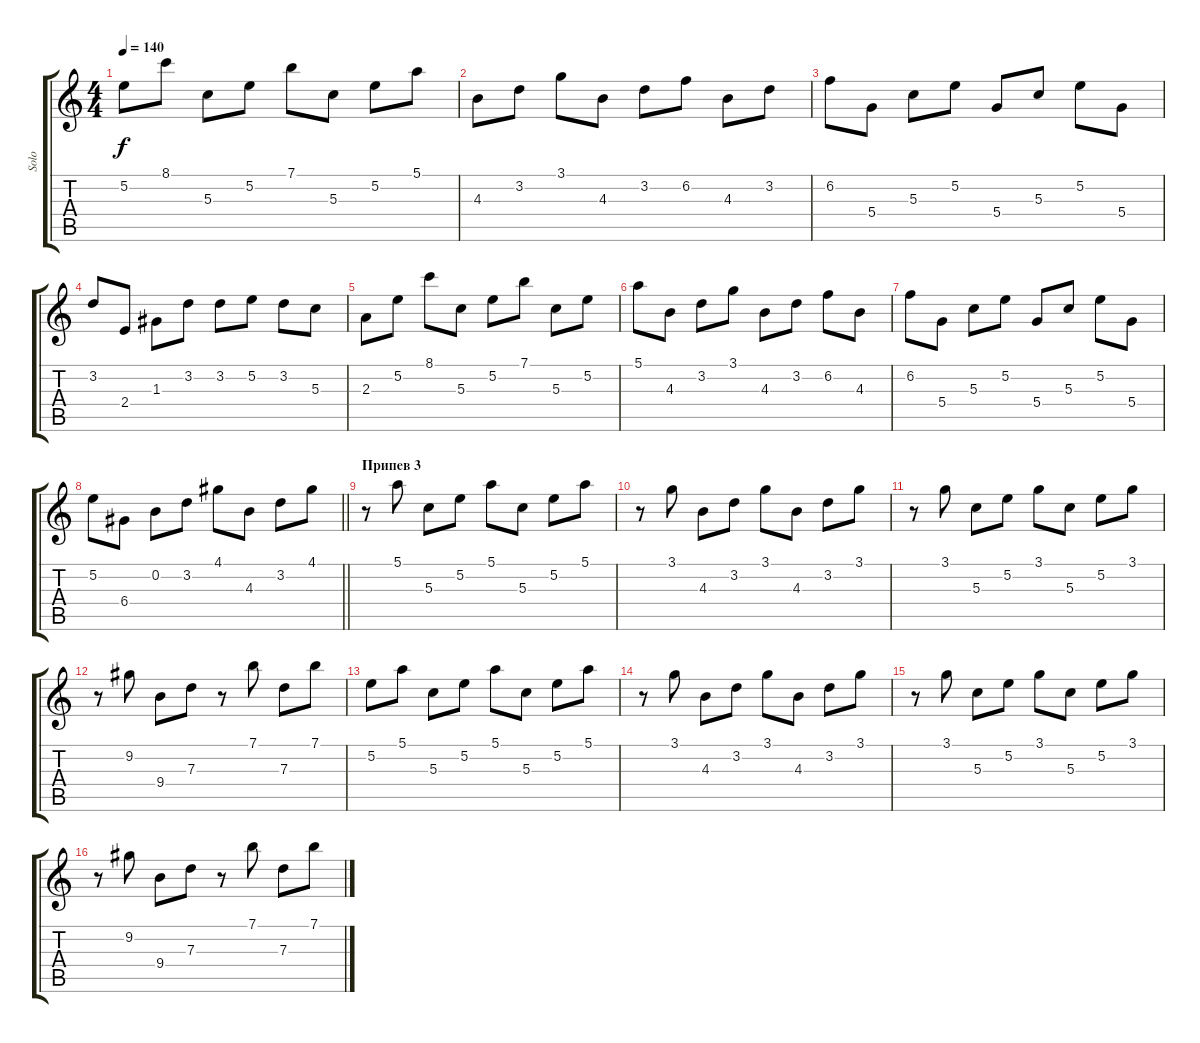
\track ("Solo" "Solo") {instrument electricguitarclean}
\staff {score tabs}
\tuning (E4 B3 G3 D3 A2 E2) {hide}
\ts (4 4)
\tempo 140
\clef g2
\ks c
5.2.8{dy f} 8.1.8 5.3.8 5.2.8 7.1.8 5.3.8 5.2.8 5.1.8 |
4.3.8 3.2.8 3.1.8 4.3.8 3.2.8 6.2.8 4.3.8 3.2.8 |
6.2.8 5.4.8 5.3.8 5.2.8 5.4.8 5.3.8 5.2.8 5.4.8 |
3.2.8 2.4.8 1.3.8 3.2.8 3.2.8 5.2.8 3.2.8 5.3.8 |
2.3.8 5.2.8 8.1.8 5.3.8 5.2.8 7.1.8 5.3.8 5.2.8 |
5.1.8 4.3.8 3.2.8 3.1.8 4.3.8 3.2.8 6.2.8 4.3.8 |
6.2.8 5.4.8 5.3.8 5.2.8 5.4.8 5.3.8 5.2.8 5.4.8 |
\barLineRight lightlight
5.2.8 6.4.8 0.2.8 3.2.8 4.1.8 4.3.8 3.2.8 4.1.8 |
\section ("" "Припев 3")
r.8{volume 10} 5.1.8 5.3.8 5.2.8 5.1.8 5.3.8 5.2.8 5.1.8 |
r.8 3.1.8 4.3.8 3.2.8 3.1.8 4.3.8 3.2.8 3.1.8 |
r.8 3.1.8 5.3.8 5.2.8 3.1.8 5.3.8 5.2.8 3.1.8 |
r.8 9.2.8 9.4.8 7.3.8 r.8 7.1.8 7.3.8 7.1.8 |
5.2.8 5.1.8 5.3.8 5.2.8 5.1.8 5.3.8 5.2.8 5.1.8 |
r.8 3.1.8 4.3.8 3.2.8 3.1.8 4.3.8 3.2.8 3.1.8 |
r.8 3.1.8 5.3.8 5.2.8 3.1.8 5.3.8 5.2.8 3.1.8 |
r.8 9.2.8 9.4.8 7.3.8 r.8 7.1.8 7.3.8 7.1.8
